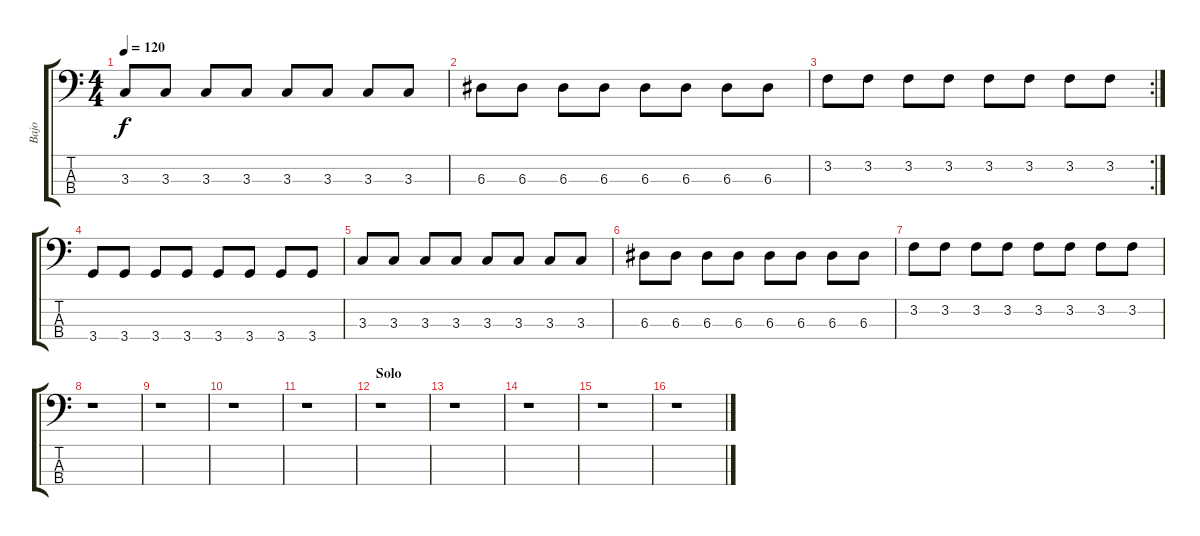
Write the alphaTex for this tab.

\track ("Bajo" "Bajo") {instrument electricbassfinger}
\staff {score tabs}
\tuning (G2 D2 A1 E1) {hide}
\ts (4 4)
\tempo 120
\clef f4
\ks c
3.3.8{dy f} 3.3.8 3.3.8 3.3.8 3.3.8 3.3.8 3.3.8 3.3.8 |
6.3.8 6.3.8 6.3.8 6.3.8 6.3.8 6.3.8 6.3.8 6.3.8 |
\rc 2
3.2.8 3.2.8 3.2.8 3.2.8 3.2.8 3.2.8 3.2.8 3.2.8 |
3.4.8 3.4.8 3.4.8 3.4.8 3.4.8 3.4.8 3.4.8 3.4.8 |
3.3.8 3.3.8 3.3.8 3.3.8 3.3.8 3.3.8 3.3.8 3.3.8 |
6.3.8 6.3.8 6.3.8 6.3.8 6.3.8 6.3.8 6.3.8 6.3.8 |
3.2.8 3.2.8 3.2.8 3.2.8 3.2.8 3.2.8 3.2.8 3.2.8 |
r.1 |
r.1 |
r.1 |
r.1 |
\section ("" "Solo")
r.1 |
r.1 |
r.1 |
r.1 |
r.1
